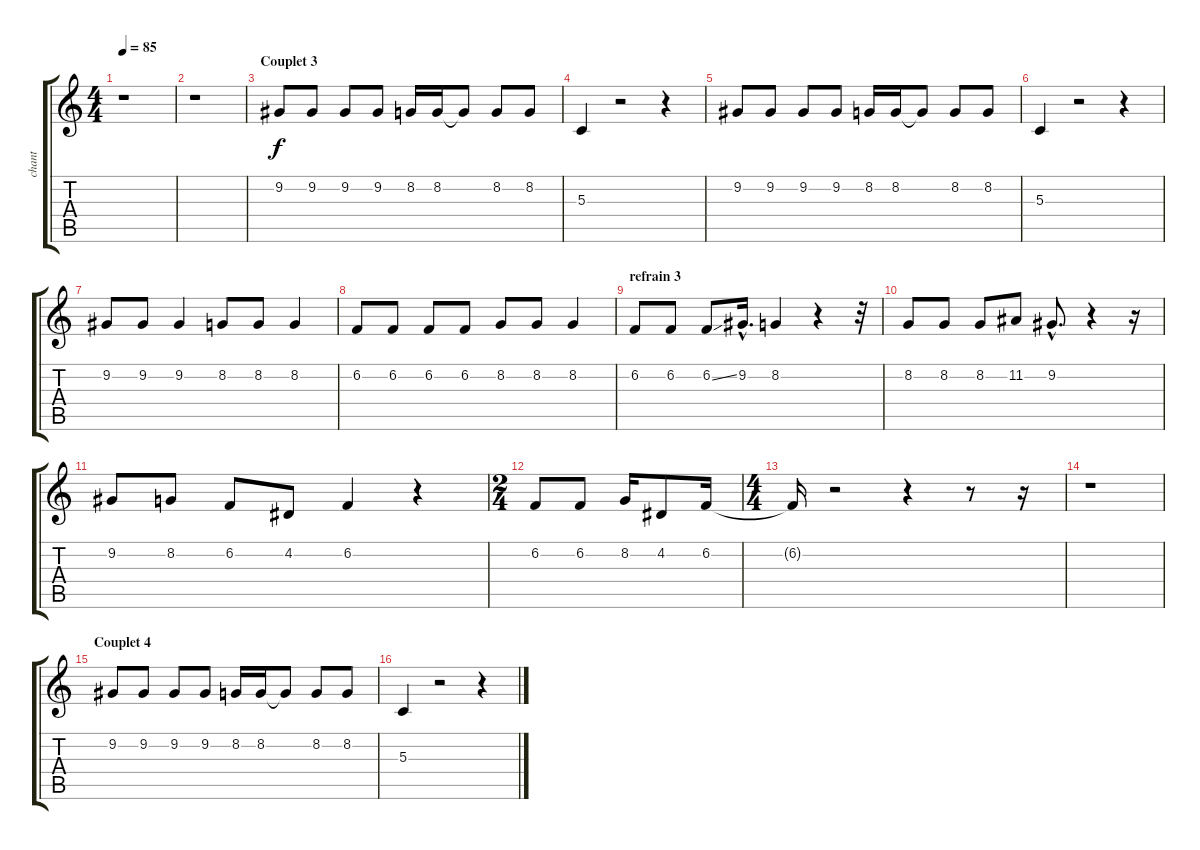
\track ("chant" "chant") {instrument trumpet}
\staff {score tabs}
\tuning (E4 B3 G3 D3 A2 E2) {hide}
\ts (4 4)
\tempo 85
\clef g2
\ks c
r.1{dy f} |
r.1 |
\section ("" "Couplet 3")
9.2.8 9.2.8 9.2.8 9.2.8 8.2.16 8.2.16 8.2{t}.8 8.2.8 8.2.8 |
5.3.4 r.2 r.4 |
9.2.8 9.2.8 9.2.8 9.2.8 8.2.16 8.2.16 8.2{t}.8 8.2.8 8.2.8 |
5.3.4 r.2 r.4 |
9.2.8 9.2.8 9.2.4 8.2.8 8.2.8 8.2.4 |
6.2.8 6.2.8 6.2.8 6.2.8 8.2.8 8.2.8 8.2.4 |
\section ("" "refrain 3")
6.2.8 6.2.8 6.2{ss}.8 9.2{hac}.16{d} 8.2.4 r.4 r.32 |
8.2.8 8.2.8 8.2.8 11.2.8 9.2{hac}.8{d} r.4 r.16 |
9.2.8 8.2.8 6.2.8 4.2.8 6.2.4 r.4 |
\ts (2 4)
6.2.8 6.2.8 8.2.16 4.2.8 6.2.16 |
\ts (4 4)
6.2{t}.16 r.2 r.4 r.8 r.16 |
r.1 |
\section ("" "Couplet 4")
9.2.8 9.2.8 9.2.8 9.2.8 8.2.16 8.2.16 8.2{t}.8 8.2.8 8.2.8 |
5.3.4 r.2 r.4
